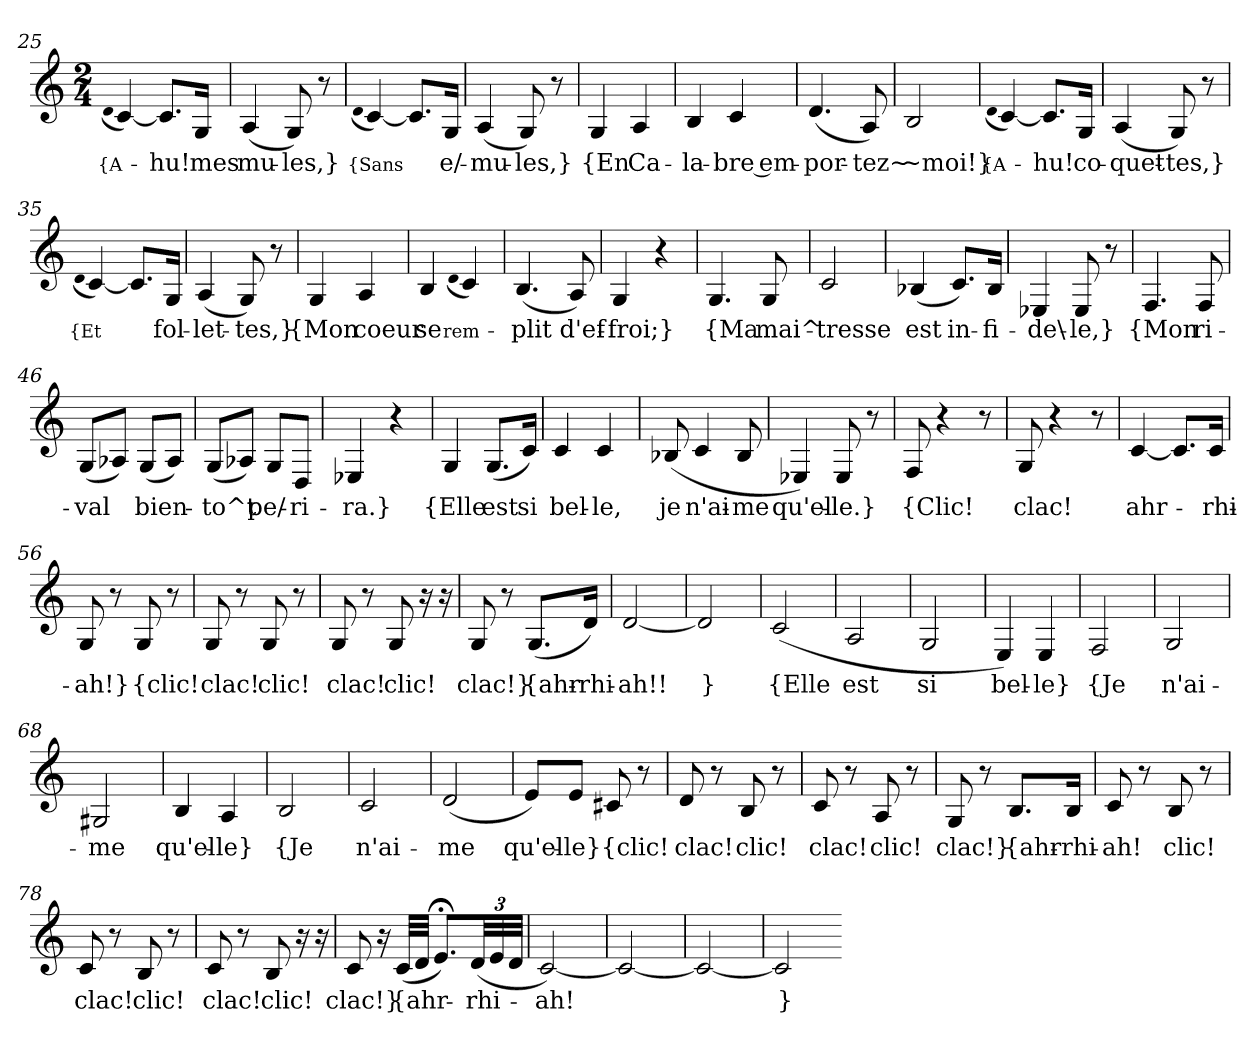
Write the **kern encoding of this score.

**kern	**text
*part1	*part1
*staff1	*staff1
*clefG2	*
*k[]	*
*M2/4	*
=25	=25
(qd	{A-
[4c)	.
8.c/L]	-hu!
16G/Jk	mes
=26	=26
(4A	mu-
8G)	les,}
8r	.
=27	=27
(qd	{Sans
[4c)	.
8.c/L]	.
16G/Jk	e/-
=28	=28
(4A	-mu-
8G)	-les,}
8r	.
=29	=29
4G	{En
4A	Ca-
=30	=30
4B	-la-
4c	-bre em-
=31	=31
(4.d	-por-
8A)	-tez~
=32	=32
2B	~moi!}
=33	=33
(qd	{A-
[4c)	.
8.c/L]	-hu!
16G/Jk	co-
=34	=34
(4A	-quet-
8G)	-tes,}
8r	.
=35	=35
(qd	{Et
[4c)	.
8.c/L]	.
16G/Jk	fol-
=36	=36
(4A	-let-
8G)	-tes,}
8r	.
=37	=37
4G	{Mon
4A	coeur
=38	=38
4B	se
(qd	rem-
4c)	.
=39	=39
(4.B	-plit
8A)	d'ef-
=40	=40
4G	-froi;}
4r	.
=41	=41
4.G	{Ma
8G	mai^-
=42	=42
2c	-tresse
=43	=43
(4B-X	est
8.c/L)	in-
16B-/Jk	-fi-
=44	=44
4E-X	-de\-
8E-	-le,}
8r	.
=45	=45
4.F	{Mon
8F	ri-
=46	=46
(8G/L	-val
8A-X/J)	.
(8G/L	bien-
8A-/J)	.
=47	=47
(8G/L	-to^t
8A-X/J)	.
8G/L	pe/-
8D/J	-ri-
=48	=48
4E-X	-ra.}
4r	.
=49	=49
4G	{Elle
(8.G/L	est
16c/Jk)	si
=50	=50
4c	bel-
4c	-le,
=51	=51
(8B-X	je
4c	n'ai-
8B-	-me
=52	=52
4E-X)	qu'el-
8E-	-le.}
8r	.
=53	=53
8F	{Clic!
4r	.
8r	.
=54	=54
8G	clac!
4r	.
8r	.
=55	=55
[4c	ahr-
8.c/L]	.
16c/Jk	-rhi-
=56	=56
8G	-ah!}
8r	.
8G	{clic!
8r	.
=57	=57
8G	clac!
8r	.
8G	clic!
8r	.
=58	=58
8G	clac!
8r	.
8G	clic!
16r	.
16r	.
=59	=59
8G	clac!}
8r	.
(8.G/L	{ahr-
16d/Jk)	-rhi-
=60	=60
[2d	-ah!!
=61	=61
2d]	}
=62	=62
(2c	{Elle
=63	=63
2A	est
=64	=64
2G	si
=65	=65
4E)	bel-
4E	-le}
=66	=66
2F	{Je
=67	=67
2G	n'ai-
=68	=68
2G#X	-me
=69	=69
4B	qu'el-
4A	-le}
=70	=70
2B	{Je
=71	=71
2c	n'ai-
=72	=72
(2d	-me
=73	=73
8e/L)	qu'el-
8e/J	-le}
8c#X	{clic!
8r	.
=74	=74
8d	clac!
8r	.
8B	clic!
8r	.
=75	=75
8c	clac!
8r	.
8A	clic!
8r	.
=76	=76
8G	clac!}
8r	.
8.B/L	{ahr-
16B/Jk	-rhi-
=77	=77
8c	-ah!
8r	.
8B	clic!
8r	.
=78	=78
8c	clac!
8r	.
8B	clic!
8r	.
=79	=79
8c	clac!
8r	.
8B	clic!
16r	.
16r	.
=80	=80
8c	clac!}
16r	.
(32c/LLL	{ahr-
32d/JJJ	.
8.e;</L)	.
(48d/LL	-rhi-
48e/	.
48d/JJJ	.
=81	=81
[2c)	-ah!
=82	=82
2c_	.
=83	=83
2c_	.
=84	=84
2c]	}
=-	=-
*-	*-
